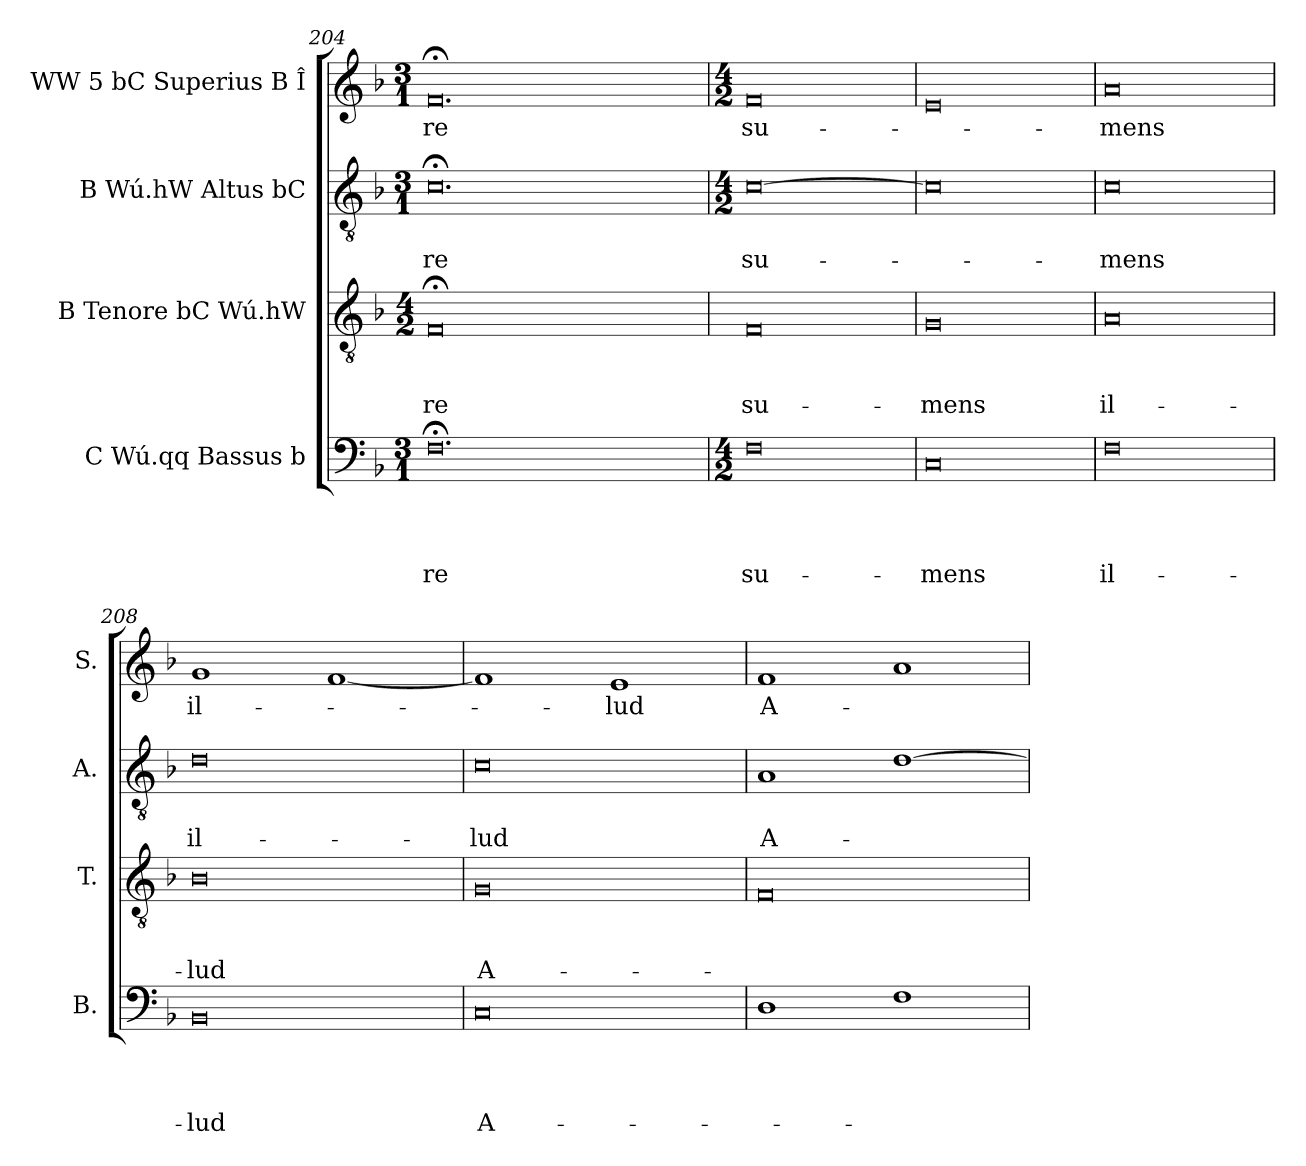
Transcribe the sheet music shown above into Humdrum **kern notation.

**kern	**text	**text	**text	**text	**kern	**text	**text	**text	**kern	**text	**text	**kern	**text
*part4	*part4	*part4	*part4	*part4	*part3	*part3	*part3	*part3	*part2	*part2	*part2	*part1	*part1
*staff4	*staff4	*staff4	*staff4	*staff4	*staff3	*staff3	*staff3	*staff3	*staff2	*staff2	*staff2	*staff1	*staff1
*I"C Wú.qq Bassus b	*	*	*	*	*I"B Tenore bC Wú.hW	*	*	*	*I"B Wú.hW Altus bC	*	*	*I"WW 5 bC Superius B Î	*
*I'B.	*	*	*	*	*I'T.	*	*	*	*I'A.	*	*	*I'S.	*
*clefF4	*	*	*	*	*clefGv2	*	*	*	*clefGv2	*	*	*clefG2	*
*k[b-]	*	*	*	*	*k[b-]	*	*	*	*k[b-]	*	*	*k[b-]	*
*F:	*	*	*	*	*F:	*	*	*	*F:	*	*	*F:	*
*M3/1	*	*	*	*	*M4/2	*	*	*	*M3/1	*	*	*M3/1	*
=204	=204	=204	=204	=204	=204	=204	=204	=204	=204	=204	=204	=204	=204
!	!	!	!	!LO:LY:b:rj	!	!	!	!LO:LY:b:rj	!	!	!LO:LY:b:rj	!	!LO:LY:b:rj
0.F;<	.	.	.	-re	0F;	.	.	-re	0.c;<	.	-re	0.f;	-re
.	.	.	.	.	1ryy	.	.	.	.	.	.	.	.
=205	=205	=205	=205	=205	=205	=205	=205	=205	=205	=205	=205	=205	=205
*M4/2	*	*	*	*	*	*	*	*	*M4/2	*	*	*M4/2	*
!	!	!	!	!LO:LY:b	!	!	!	!LO:LY:b	!	!	!LO:LY:b	!	!LO:LY:b
0F	.	.	.	su-	0F	.	.	su-	[>0c	.	su-	0f	su-
=206	=206	=206	=206	=206	=206	=206	=206	=206	=206	=206	=206	=206	=206
!	!	!	!	!LO:LY:b	!	!	!	!LO:LY:b	!	!	!	!	!
0C	.	.	.	-mens	0G	.	.	-mens	0c]	.	.	0e	.
!!LO:LB:g=z
=207	=207	=207	=207	=207	=207	=207	=207	=207	=207	=207	=207	=207	=207
!	!	!	!	!LO:LY:b:rj	!	!	!	!LO:LY:b:rj	!	!	!LO:LY:b	!	!LO:LY:b
0F	.	.	.	il-	0A	.	.	il-	0c	.	-mens	0a	-mens
=208	=208	=208	=208	=208	=208	=208	=208	=208	=208	=208	=208	=208	=208
!	!	!	!	!LO:LY:b	!	!	!	!LO:LY:b	!	!	!LO:LY:b:rj	!	!LO:LY:b
0BB-	.	.	.	-lud	0B-	.	.	-lud	0d	.	il-	1g	il-
.	.	.	.	.	.	.	.	.	.	.	.	[<1f	.
=209	=209	=209	=209	=209	=209	=209	=209	=209	=209	=209	=209	=209	=209
!	!	!	!	!LO:LY:b	!	!	!	!LO:LY:b	!	!	!LO:LY:b	!	!
0C	.	.	.	A-	0G	.	.	A-	0c	.	-lud	1f]	.
!	!	!	!	!	!	!	!	!	!	!	!	!	!LO:LY:b
.	.	.	.	.	.	.	.	.	.	.	.	1e	-lud
=210	=210	=210	=210	=210	=210	=210	=210	=210	=210	=210	=210	=210	=210
!	!	!	!	!	!	!	!	!	!	!	!LO:LY:b	!	!LO:LY:b
1D	.	.	.	.	0F	.	.	.	1A	.	A-	1f	A-
1F	.	.	.	.	.	.	.	.	[>1d	.	.	1a	.
=	=	=	=	=	=	=	=	=	=	=	=	=	=
*-	*-	*-	*-	*-	*-	*-	*-	*-	*-	*-	*-	*-	*-
